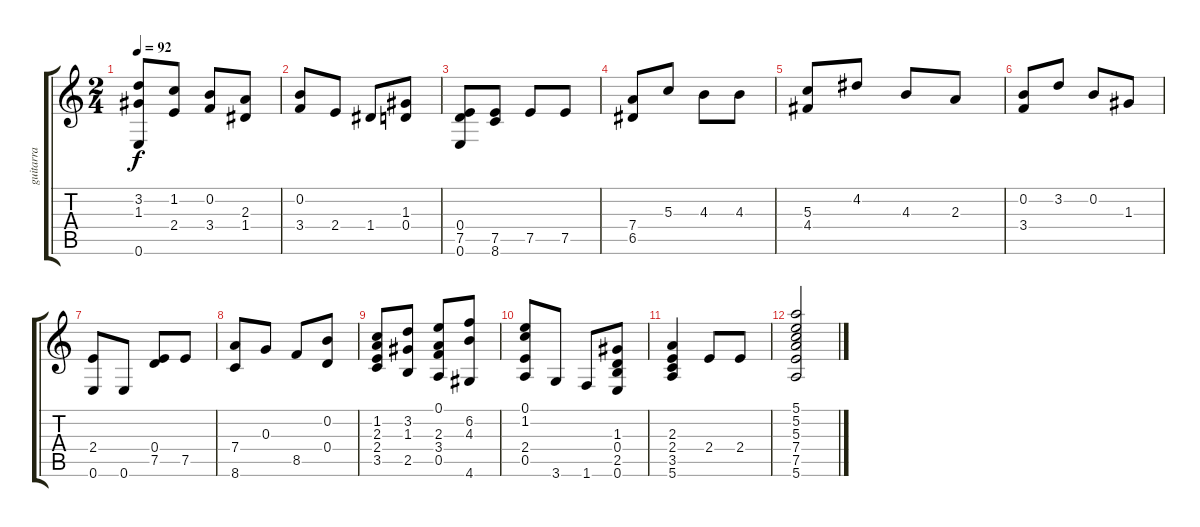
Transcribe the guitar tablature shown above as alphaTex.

\track ("guitarra" "guitarra") {instrument acousticguitarnylon}
\staff {score tabs}
\tuning (E4 B3 G3 D3 A2 E2) {hide}
\ts (2 4)
\tempo 92
\clef g2
\ks c
(3.2 1.3 0.6).8{dy f} (1.2 2.4).8 (0.2 3.4).8 (2.3 1.4).8 |
(0.2 3.4).8 2.4.8 1.4.8 (1.3 0.4).8 |
(0.4 7.5 0.6).8 (7.5 8.6).8 7.5.8 7.5.8 |
(7.4 6.5).8 5.3.8 4.3.8 4.3.8 |
(5.3 4.4).8 4.2.8 4.3.8 2.3.8 |
(0.2 3.4).8 3.2.8 0.2.8 1.3.8 |
(2.4 0.6).8 0.6.8 (0.4 7.5).8 7.5.8 |
(7.4 8.6).8 0.3.8 8.5.8 (0.2 0.4).8 |
(1.2 2.3 2.4 3.5).8 (3.2 1.3 2.5).8 (0.1 2.3 3.4 0.5).8 (6.2 4.3 4.6).8 |
(0.1 1.2 2.4 0.5).8 3.6.8 1.6.8 (1.3 0.4 2.5 0.6).8 |
(2.3 2.4 3.5 5.6).4 2.4.8 2.4.8 |
(5.1 5.2 5.3 7.4 7.5 5.6).2
